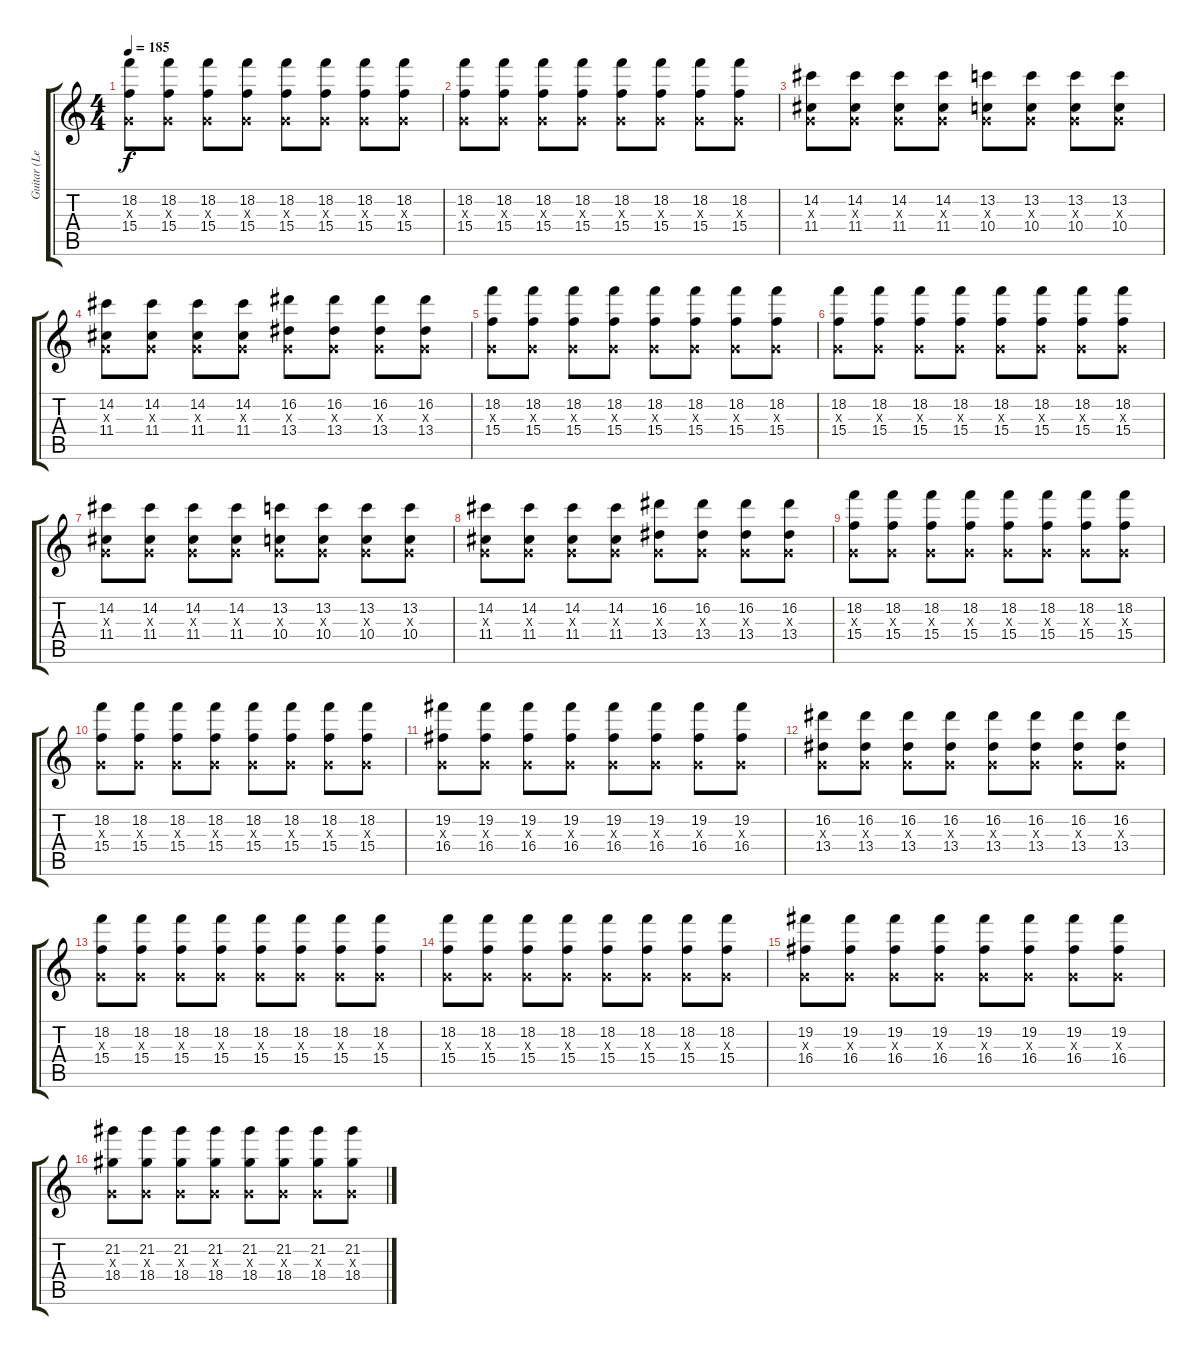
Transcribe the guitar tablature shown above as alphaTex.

\track ("Guitar (Lead)" "Guitar (Le") {instrument distortionguitar}
\staff {score tabs}
\tuning (E4 B3 G3 D3 A2 E2) {hide}
\ts (4 4)
\tempo 185
\clef g2
\ks c
(18.2 0.3{x} 15.4).8{dy f} (18.2 0.3{x} 15.4).8 (18.2 0.3{x} 15.4).8 (18.2 0.3{x} 15.4).8 (18.2 0.3{x} 15.4).8 (18.2 0.3{x} 15.4).8 (18.2 0.3{x} 15.4).8 (18.2 0.3{x} 15.4).8 |
(18.2 0.3{x} 15.4).8 (18.2 0.3{x} 15.4).8 (18.2 0.3{x} 15.4).8 (18.2 0.3{x} 15.4).8 (18.2 0.3{x} 15.4).8 (18.2 0.3{x} 15.4).8 (18.2 0.3{x} 15.4).8 (18.2 0.3{x} 15.4).8 |
(14.2 0.3{x} 11.4).8 (14.2 0.3{x} 11.4).8 (14.2 0.3{x} 11.4).8 (14.2 0.3{x} 11.4).8 (13.2 0.3{x} 10.4).8 (13.2 0.3{x} 10.4).8 (13.2 0.3{x} 10.4).8 (13.2 0.3{x} 10.4).8 |
(14.2 0.3{x} 11.4).8 (14.2 0.3{x} 11.4).8 (14.2 0.3{x} 11.4).8 (14.2 0.3{x} 11.4).8 (16.2 0.3{x} 13.4).8 (16.2 0.3{x} 13.4).8 (16.2 0.3{x} 13.4).8 (16.2 0.3{x} 13.4).8 |
(18.2 0.3{x} 15.4).8 (18.2 0.3{x} 15.4).8 (18.2 0.3{x} 15.4).8 (18.2 0.3{x} 15.4).8 (18.2 0.3{x} 15.4).8 (18.2 0.3{x} 15.4).8 (18.2 0.3{x} 15.4).8 (18.2 0.3{x} 15.4).8 |
(18.2 0.3{x} 15.4).8 (18.2 0.3{x} 15.4).8 (18.2 0.3{x} 15.4).8 (18.2 0.3{x} 15.4).8 (18.2 0.3{x} 15.4).8 (18.2 0.3{x} 15.4).8 (18.2 0.3{x} 15.4).8 (18.2 0.3{x} 15.4).8 |
(14.2 0.3{x} 11.4).8 (14.2 0.3{x} 11.4).8 (14.2 0.3{x} 11.4).8 (14.2 0.3{x} 11.4).8 (13.2 0.3{x} 10.4).8 (13.2 0.3{x} 10.4).8 (13.2 0.3{x} 10.4).8 (13.2 0.3{x} 10.4).8 |
(14.2 0.3{x} 11.4).8 (14.2 0.3{x} 11.4).8 (14.2 0.3{x} 11.4).8 (14.2 0.3{x} 11.4).8 (16.2 0.3{x} 13.4).8 (16.2 0.3{x} 13.4).8 (16.2 0.3{x} 13.4).8 (16.2 0.3{x} 13.4).8 |
(18.2 0.3{x} 15.4).8 (18.2 0.3{x} 15.4).8 (18.2 0.3{x} 15.4).8 (18.2 0.3{x} 15.4).8 (18.2 0.3{x} 15.4).8 (18.2 0.3{x} 15.4).8 (18.2 0.3{x} 15.4).8 (18.2 0.3{x} 15.4).8 |
(18.2 0.3{x} 15.4).8 (18.2 0.3{x} 15.4).8 (18.2 0.3{x} 15.4).8 (18.2 0.3{x} 15.4).8 (18.2 0.3{x} 15.4).8 (18.2 0.3{x} 15.4).8 (18.2 0.3{x} 15.4).8 (18.2 0.3{x} 15.4).8 |
(19.2 0.3{x} 16.4).8 (19.2 0.3{x} 16.4).8 (19.2 0.3{x} 16.4).8 (19.2 0.3{x} 16.4).8 (19.2 0.3{x} 16.4).8 (19.2 0.3{x} 16.4).8 (19.2 0.3{x} 16.4).8 (19.2 0.3{x} 16.4).8 |
(16.2 0.3{x} 13.4).8 (16.2 0.3{x} 13.4).8 (16.2 0.3{x} 13.4).8 (16.2 0.3{x} 13.4).8 (16.2 0.3{x} 13.4).8 (16.2 0.3{x} 13.4).8 (16.2 0.3{x} 13.4).8 (16.2 0.3{x} 13.4).8 |
(18.2 0.3{x} 15.4).8 (18.2 0.3{x} 15.4).8 (18.2 0.3{x} 15.4).8 (18.2 0.3{x} 15.4).8 (18.2 0.3{x} 15.4).8 (18.2 0.3{x} 15.4).8 (18.2 0.3{x} 15.4).8 (18.2 0.3{x} 15.4).8 |
(18.2 0.3{x} 15.4).8 (18.2 0.3{x} 15.4).8 (18.2 0.3{x} 15.4).8 (18.2 0.3{x} 15.4).8 (18.2 0.3{x} 15.4).8 (18.2 0.3{x} 15.4).8 (18.2 0.3{x} 15.4).8 (18.2 0.3{x} 15.4).8 |
(19.2 0.3{x} 16.4).8 (19.2 0.3{x} 16.4).8 (19.2 0.3{x} 16.4).8 (19.2 0.3{x} 16.4).8 (19.2 0.3{x} 16.4).8 (19.2 0.3{x} 16.4).8 (19.2 0.3{x} 16.4).8 (19.2 0.3{x} 16.4).8 |
(21.2 0.3{x} 18.4).8 (21.2 0.3{x} 18.4).8 (21.2 0.3{x} 18.4).8 (21.2 0.3{x} 18.4).8 (21.2 0.3{x} 18.4).8 (21.2 0.3{x} 18.4).8 (21.2 0.3{x} 18.4).8 (21.2 0.3{x} 18.4).8
